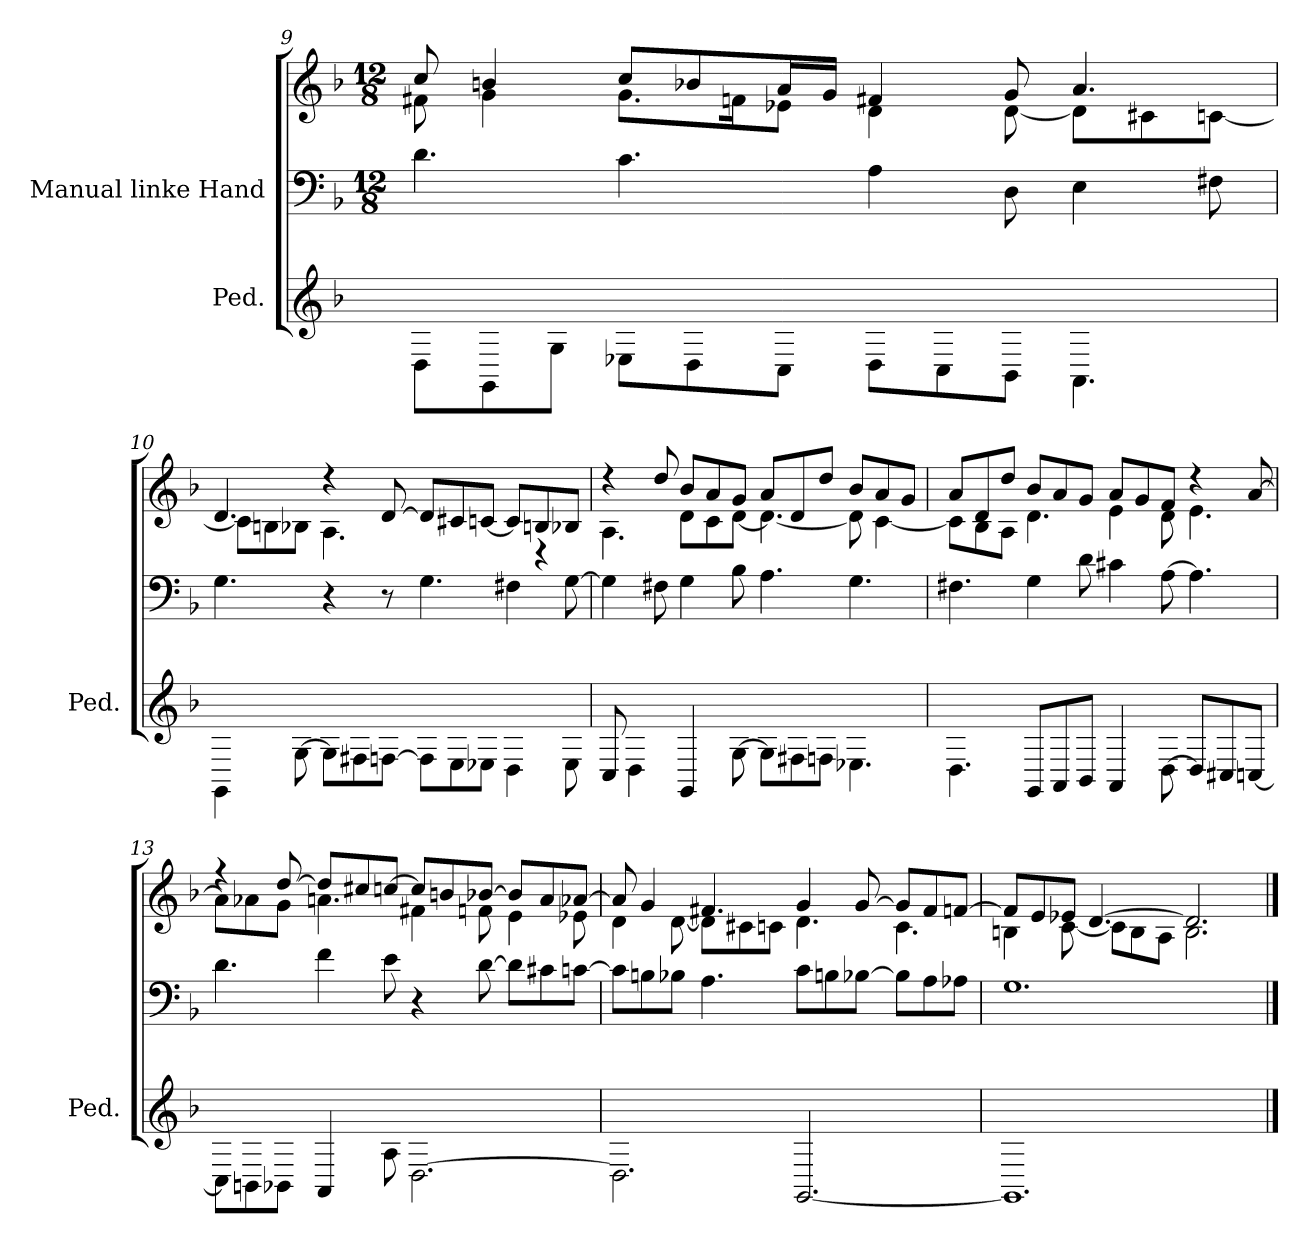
**kern	**kern	**kern
*part2	*part1	*part1
*staff3	*staff2	*staff1
*I"Ped.	*I"Manual linke Hand	*
*I'Ped.	*	*
!!LO:LB:g=z
*clefG2	*clefF4	*clefG2
*k[b-]	*k[b-]	*k[b-]
*	*M12/8	*M12/8
=9	=9	=9
*	*	*^
8D\L	4.d\	8cc/	8f#X\
8GG\	.	4bn/	4g\
8G\J	.	.	.
8E-X\L	4.c\	8cc/L	8.g\L
8D\	.	8b-X/	.
.	.	.	16fn\K
8C\J	.	16a/L	8e-X\J
.	.	16g/JJ	.
8D\L	4A\	4f#X/	4d\
8C\	.	.	.
8BB-\J	8D\	8g/	[8d\
4.AA\	4E\	4.a/	8d\L]
.	.	.	8c#X\
.	8F#X\	.	[8cn\J
!!LO:LB:g=z	!!
=10	=10	=10	=10
4GG\	4.G\	4.d/	8c\L]
.	.	.	8Bn\
[8G\	.	.	8B-X\J
8G\L]	4r	4r	4.A\
8F#X\	.	.	.
[8Fn\J	8r	[8d/	.
8F\L]	4.G\	8d/L]	2ryy
8E\	.	8c#X/	.
8E-X\J	.	[8cn/J	.
4D\	4F#X\	8c/L]	.
.	.	8Bn/	4r
8E-\	[8G\	8B-X/J	.
=11	=11	=11	=11
8C/	4G\]	4r	4.A\
4D\	.	.	.
.	8F#X\	8dd/	.
4GG/	4G\	8b-/L	8d\L
.	.	8a/	8c\
[8G\	8B-\	8g/J	[8d\J
8G\L]	4.A\	8a/L	4.d\_
8F#X\	.	8d/	.
8Fn\J	.	8dd/J	.
4.E-X\	4.G\	8b-/L	8d\]
.	.	8a/	[4c\
.	.	8g/J	.
!!LO:PB:g=z	!!
=12	=12	=12	=12
4.D\	4.F#X\	8a/L	8c\L]
.	.	8d/	8B-\
.	.	8dd/J	8A\J
8GG/L	4G\	8b-/L	4.d\
8AA/	.	8a/	.
8BB-/J	8d\	8g/J	.
4AA/	4c#X\	8a/L	4e\
.	.	8g/	.
[8D\	[8A\	8f/J	8d\
8D/L]	4.A\]	4r	4.e\
8C#X/	.	.	.
[8Cn/J	.	[8a/	.
!!LO:LB:g=z	!!
=13	=13	=13	=13
8C\L]	4.d\	4r	8a\L]
8BBn\	.	.	8a-X\
8BB-X\J	.	[8dd/	8g\J
4AA/	4f\	8dd/L]	4.an\
.	.	8cc#X/	.
8A\	8e\	[8ccn/J	.
[2.D\	4r	8cc/L]	4f#X\
.	.	8bn/	.
.	[8d\	[8b-X/J	8fn\
.	8d\L]	8b-/L]	4e\
.	8c#X\	8a/	.
.	[8cn\J	[8a-X/J	8e-X\
!!LO:LB:g=z	!!
=14	=14	=14	=14
2.D\]	8c\L]	8a-/]	4d\
.	8Bn\	4g/	.
.	8B-X\J	.	[8d\
.	4.A\	4.f#X/	8d\L]
.	.	.	8c#X\
.	.	.	8cn\J
[2.GG/	8c\L	4g/	4.d\
.	8Bn\	.	.
.	[8B-X\J	[8g/	.
.	8B-\L]	8g/L]	4.c\
.	8A\	8f#/	.
.	8A-X\J	[8fn/J	.
=15	=15	=15	=15
1.GG]	1.G	8f/L]	4Bn\
.	.	8e/	.
.	.	8e-X/J	[8c\
.	.	[4.d/	8c\L]
.	.	.	8B\
.	.	.	8A\J
.	.	2.d/]	2.B\
*	*	*v	*v
==	==	==
*-	*-	*-
